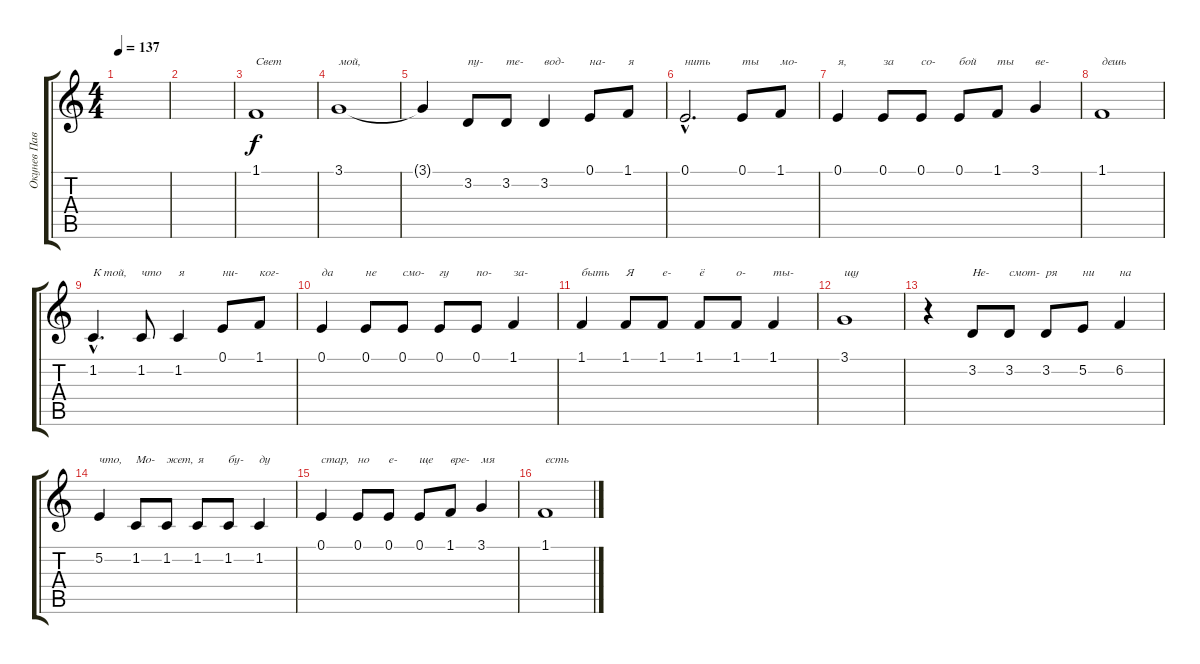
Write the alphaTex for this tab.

\track ("Окунев Павел" "Окунев Пав") {instrument bassoon}
\staff {score tabs}
\tuning (E4 B3 G3 D3 A2 E2) {hide}
\ts (4 4)
\tempo 137
\clef g2
\ks c
|
|
1.1.1{txt "Свет"} |
3.1.1{txt "мой,"} |
3.1{t}.4 3.2.8{txt "пу-"} 3.2.8{txt "те-"} 3.2.4{txt "вод-"} 0.1.8{txt "на-"} 1.1.8{txt "я"} |
0.1{hac}.2{d txt "нить"} 0.1.8{txt "ты "} 1.1.8{txt "мо-"} |
0.1.4{txt "я,"} 0.1.8{txt "за"} 0.1.8{txt "со-"} 0.1.8{txt "бой"} 1.1.8{txt "ты"} 3.1.4{txt "ве-"} |
1.1.1{txt "дешь"} |
1.2{hac}.4{d txt "К той,"} 1.2.8{txt "что"} 1.2.4{txt "я"} 0.1.8{txt "ни-"} 1.1.8{txt "ког-"} |
0.1.4{txt "да"} 0.1.8{txt "не"} 0.1.8{txt "смо-"} 0.1.8{txt "гу"} 0.1.8{txt "по-"} 1.1.4{txt "за-"} |
1.1.4{txt "быть"} 1.1.8{txt "Я"} 1.1.8{txt "е-"} 1.1.8{txt "ё"} 1.1.8{txt "о-"} 1.1.4{txt "ты-"} |
3.1.1{txt "щу"} |
r.4 3.2.8{txt "Не-"} 3.2.8{txt "смот-"} 3.2.8{txt "ря"} 5.2.8{txt "ни"} 6.2.4{txt "на"} |
5.2.4{txt "что,"} 1.2.8{txt "Мо-"} 1.2.8{txt "жет,"} 1.2.8{txt "я"} 1.2.8{txt "бу-"} 1.2.4{txt "ду"} |
0.1.4{txt "стар,"} 0.1.8{txt "но"} 0.1.8{txt "е-"} 0.1.8{txt "ще"} 1.1.8{txt "вре-"} 3.1.4{txt "мя"} |
1.1.1{txt "есть"}
